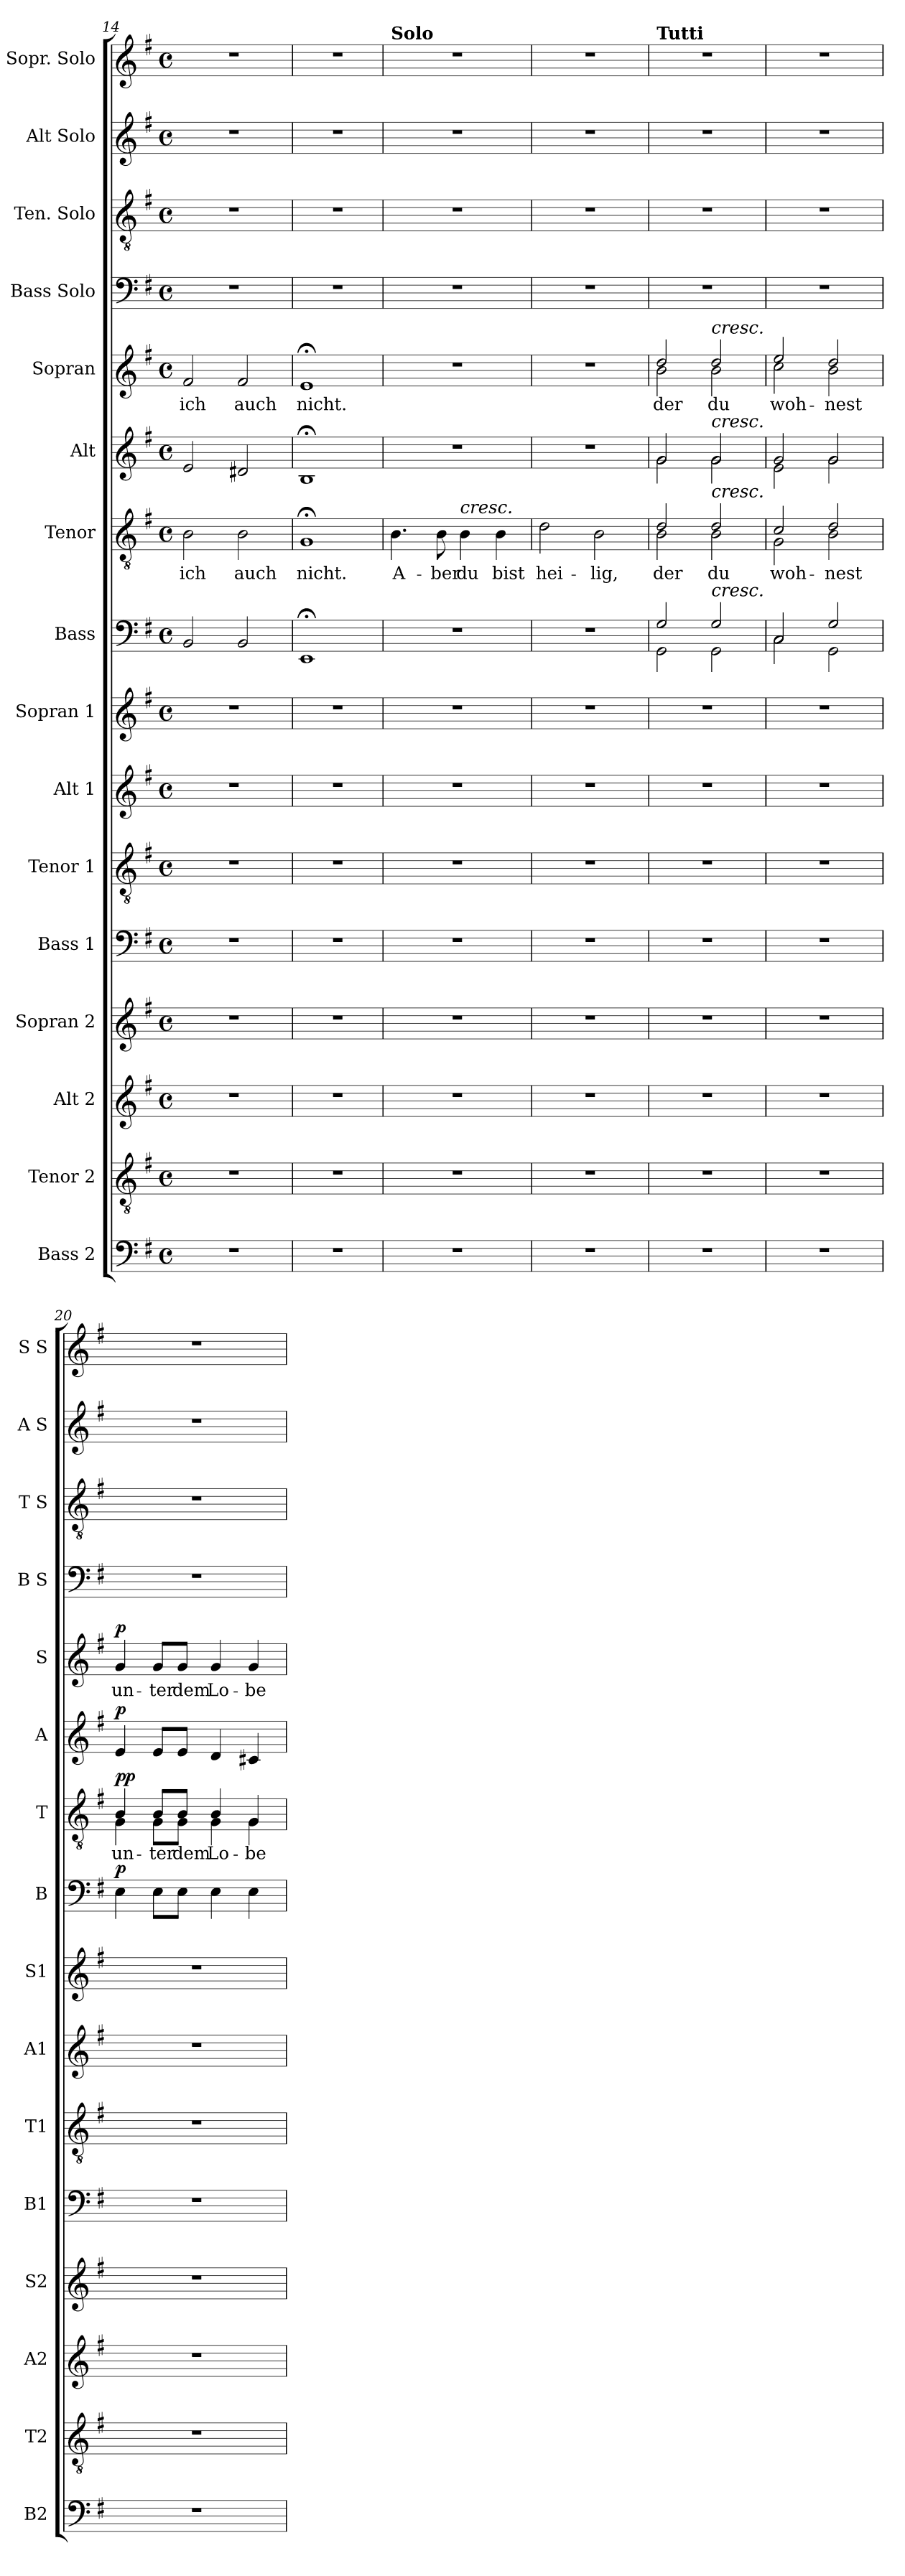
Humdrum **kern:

**kern	**kern	**kern	**kern	**kern	**kern	**kern	**kern	**kern	**dynam	**kern	**text	**dynam	**kern	**dynam	**kern	**text	**dynam	**kern	**kern	**kern	**kern
*part16	*part15	*part14	*part13	*part12	*part11	*part10	*part9	*part8	*part8	*part7	*part7	*part7	*part6	*part6	*part5	*part5	*part5	*part4	*part3	*part2	*part1
*staff16	*staff15	*staff14	*staff13	*staff12	*staff11	*staff10	*staff9	*staff8	*staff8	*staff7	*staff7	*staff7	*staff6	*staff6	*staff5	*staff5	*staff5	*staff4	*staff3	*staff2	*staff1
*I"Bass 2	*I"Tenor 2	*I"Alt 2	*I"Sopran 2	*I"Bass 1	*I"Tenor 1	*I"Alt 1	*I"Sopran 1	*I"Bass	*	*I"Tenor	*	*	*I"Alt	*	*I"Sopran	*	*	*I"Bass Solo	*I"Ten. Solo	*I"Alt Solo	*I"Sopr. Solo
*I'B2	*I'T2	*I'A2	*I'S2	*I'B1	*I'T1	*I'A1	*I'S1	*I'B	*	*I'T	*	*	*I'A	*	*I'S	*	*	*I'B S	*I'T S	*I'A S	*I'S S
*clefF4	*clefGv2	*clefG2	*clefG2	*clefF4	*clefGv2	*clefG2	*clefG2	*clefF4	*	*clefGv2	*	*	*clefG2	*	*clefG2	*	*	*clefF4	*clefGv2	*clefG2	*clefG2
*k[f#]	*k[f#]	*k[f#]	*k[f#]	*k[f#]	*k[f#]	*k[f#]	*k[f#]	*k[f#]	*	*k[f#]	*	*	*k[f#]	*	*k[f#]	*	*	*k[f#]	*k[f#]	*k[f#]	*k[f#]
*M4/4	*M4/4	*M4/4	*M4/4	*M4/4	*M4/4	*M4/4	*M4/4	*M4/4	*	*M4/4	*	*	*M4/4	*	*M4/4	*	*	*M4/4	*M4/4	*M4/4	*M4/4
*met(c)	*met(c)	*met(c)	*met(c)	*met(c)	*met(c)	*met(c)	*met(c)	*met(c)	*	*met(c)	*	*	*met(c)	*	*met(c)	*	*	*met(c)	*met(c)	*met(c)	*met(c)
=14	=14	=14	=14	=14	=14	=14	=14	=14	=14	=14	=14	=14	=14	=14	=14	=14	=14	=14	=14	=14	=14
1r	1r	1r	1r	1r	1r	1r	1r	2BB/	.	2B\	ich	.	2e/	.	2f#/	ich	.	1r	1r	1r	1r
.	.	.	.	.	.	.	.	2BB/	.	2B\	auch	.	2d#X/	.	2f#/	auch	.	.	.	.	.
=15	=15	=15	=15	=15	=15	=15	=15	=15	=15	=15	=15	=15	=15	=15	=15	=15	=15	=15	=15	=15	=15
1r	1r	1r	1r	1r	1r	1r	1r	1EE;<	.	1G;<	nicht.	.	1B;<	.	1e;<	nicht.	.	1r	1r	1r	1r
!!LO:PB:g=z
=16	=16	=16	=16	=16	=16	=16	=16	=16	=16	=16	=16	=16	=16	=16	=16	=16	=16	=16	=16	=16	=16
!	!	!	!	!	!	!	!	!	!	!	!	!	!	!	!	!	!	!	!	!	!LO:TX:a:B:t=Solo
1r	1r	1r	1r	1r	1r	1r	1r	1r	.	4.B\	A-	.	1r	.	1r	.	.	1r	1r	1r	1r
.	.	.	.	.	.	.	.	.	.	8B\	-ber	.	.	.	.	.	.	.	.	.	.
!	!	!	!	!	!	!	!	!	!	!LO:TX:a:i:t=cresc.	!	!	!	!	!	!	!	!	!	!	!
.	.	.	.	.	.	.	.	.	.	4B\	du	.	.	.	.	.	.	.	.	.	.
.	.	.	.	.	.	.	.	.	.	4B\	bist	.	.	.	.	.	.	.	.	.	.
=17	=17	=17	=17	=17	=17	=17	=17	=17	=17	=17	=17	=17	=17	=17	=17	=17	=17	=17	=17	=17	=17
1r	1r	1r	1r	1r	1r	1r	1r	1r	.	2d\	hei-	.	1r	.	1r	.	.	1r	1r	1r	1r
.	.	.	.	.	.	.	.	.	.	2B\	-lig,	.	.	.	.	.	.	.	.	.	.
=18	=18	=18	=18	=18	=18	=18	=18	=18	=18	=18	=18	=18	=18	=18	=18	=18	=18	=18	=18	=18	=18
*	*	*	*	*	*	*	*	*^	*	*^	*	*	*^	*	*^	*	*	*	*	*	*
!	!	!	!	!	!	!	!	!	!	!	!	!	!	!	!	!	!	!	!	!	!	!	!	!	!LO:TX:a:B:t=Tutti
1r	1r	1r	1r	1r	1r	1r	1r	2G/	2GG\	.	2d/	2B\	der	.	2g/	2g\	.	2dd/	2b\	der	.	1r	1r	1r	1r
!	!	!	!	!	!	!	!	!	!	!	!	!	!	!	!	!	!	!LO:TX:a:i:t=cresc.	!	!	!	!	!	!	!
!	!	!	!	!	!	!	!	!	!	!	!	!	!	!	!LO:TX:a:i:t=cresc.	!	!	!	!	!	!	!	!	!	!
!	!	!	!	!	!	!	!	!	!	!	!LO:TX:a:i:t=cresc.	!	!	!	!	!	!	!	!	!	!	!	!	!	!
!	!	!	!	!	!	!	!	!LO:TX:a:i:t=cresc.	!	!	!	!	!	!	!	!	!	!	!	!	!	!	!	!	!
.	.	.	.	.	.	.	.	2G/	2GG\	.	2d/	2B\	du	.	2g/	2g\	.	2dd/	2b\	du	.	.	.	.	.
=19	=19	=19	=19	=19	=19	=19	=19	=19	=19	=19	=19	=19	=19	=19	=19	=19	=19	=19	=19	=19	=19	=19	=19	=19	=19
1r	1r	1r	1r	1r	1r	1r	1r	2C/	2C\	.	2c/	2G\	woh-	.	2g/	2e\	.	2ee/	2cc\	woh-	.	1r	1r	1r	1r
.	.	.	.	.	.	.	.	2G/	2GG\	.	2d/	2B\	-nest	.	2g/	2g\	.	2dd/	2b\	-nest	.	.	.	.	.
=20	=20	=20	=20	=20	=20	=20	=20	=20	=20	=20	=20	=20	=20	=20	=20	=20	=20	=20	=20	=20	=20	=20	=20	=20	=20
!	!	!	!	!	!	!	!	!	!	!LO:DY:a	!	!	!	!LO:DY:a	!	!	!	!	!	!	!	!	!	!	!
!	!	!	!	!	!	!	!	!	!	!	!	!	!	!LO:DY:n=1:a	!	!	!LO:DY:a	!	!	!	!LO:DY:a	!	!	!	!
*	*	*	*	*	*	*	*	*	*	*	*	*	*	*	*v	*v	*	*	*	*	*	*	*	*	*
*	*	*	*	*	*	*	*	*v	*v	*	*	*	*	*	*	*	*v	*v	*	*	*	*	*	*
1r	1r	1r	1r	1r	1r	1r	1r	4E\	p	4B/	4G\	un-	p p	4e/	p	4g/	un-	p	1r	1r	1r	1r
.	.	.	.	.	.	.	.	8E\L	.	8B/L	8G\L	-ter	.	8e/L	.	8g/L	-ter	.	.	.	.	.
.	.	.	.	.	.	.	.	8E\J	.	8B/J	8G\J	dem	.	8e/J	.	8g/J	dem	.	.	.	.	.
.	.	.	.	.	.	.	.	4E\	.	4B/	4G\	Lo-	.	4d/	.	4g/	Lo-	.	.	.	.	.
.	.	.	.	.	.	.	.	4E\	.	4G/	4G\	-be	.	4c#X/	.	4g/	-be	.	.	.	.	.
*	*	*	*	*	*	*	*	*	*	*v	*v	*	*	*	*	*	*	*	*	*	*	*
=	=	=	=	=	=	=	=	=	=	=	=	=	=	=	=	=	=	=	=	=	=
*-	*-	*-	*-	*-	*-	*-	*-	*-	*-	*-	*-	*-	*-	*-	*-	*-	*-	*-	*-	*-	*-
